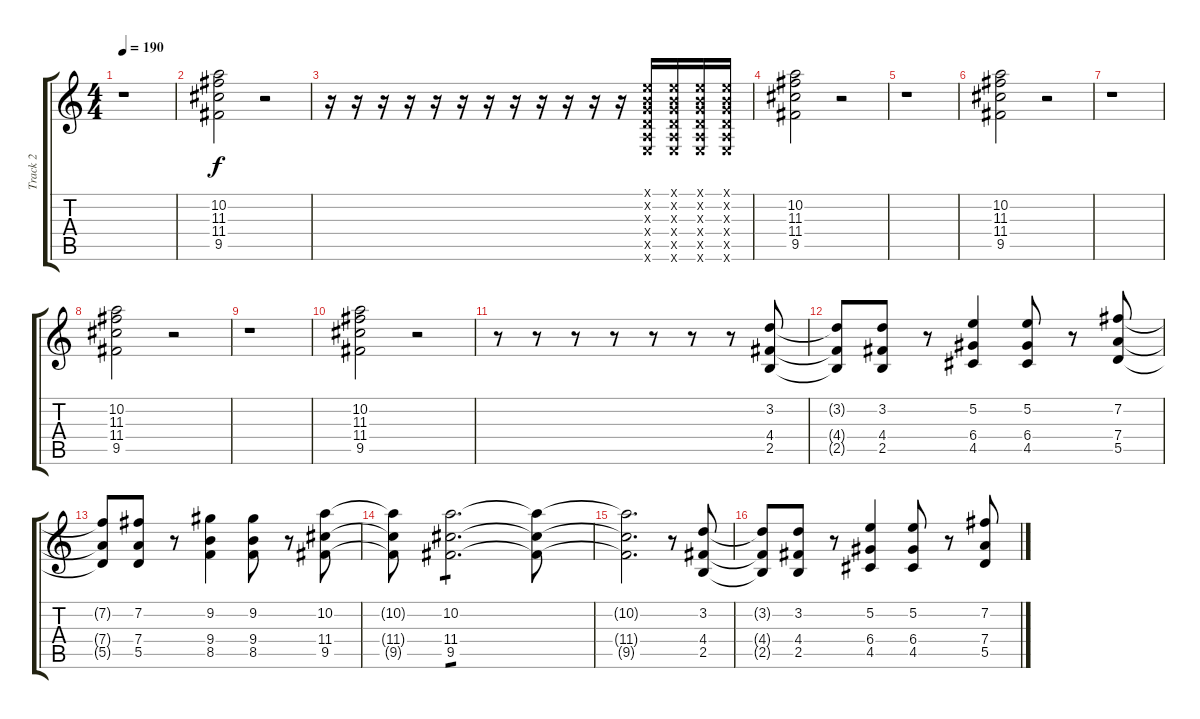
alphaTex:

\track ("Track 2" "Track 2") {instrument distortionguitar}
\staff {score tabs}
\tuning (E4 B3 G3 D3 A2 E2) {hide}
\ts (4 4)
\tempo 190
\clef g2
\ks c
r.1{dy f} |
(10.2 11.3 11.4 9.5).2 r.2 |
r.16 r.16 r.16 r.16 r.16 r.16 r.16 r.16 r.16 r.16 r.16 r.16 (0.1{x} 0.2{x} 0.3{x} 0.4{x} 0.5{x} 0.6{x}).16 (0.1{x} 0.2{x} 0.3{x} 0.4{x} 0.5{x} 0.6{x}).16 (0.1{x} 0.2{x} 0.3{x} 0.4{x} 0.5{x} 0.6{x}).16 (0.1{x} 0.2{x} 0.3{x} 0.4{x} 0.5{x} 0.6{x}).16 |
(10.2 11.3 11.4 9.5).2 r.2 |
r.1 |
(10.2 11.3 11.4 9.5).2 r.2 |
r.1 |
(10.2 11.3 11.4 9.5).2 r.2 |
r.1 |
(10.2 11.3 11.4 9.5).2 r.2 |
r.8 r.8 r.8 r.8 r.8 r.8 r.8 (3.2 4.4 2.5).8 |
(3.2{t} 4.4{t} 2.5{t}).8 (3.2 4.4 2.5).8 r.8 (5.2 6.4 4.5).4 (5.2 6.4 4.5).8 r.8 (7.2 7.4 5.5).8 |
(7.2{t} 7.4{t} 5.5{t}).8 (7.2 7.4 5.5).8 r.8 (9.2 9.4 8.5).4 (9.2 9.4 8.5).8 r.8 (10.2 11.4 9.5).8 |
(10.2{t} 11.4{t} 9.5{t}).8 (10.2 11.4 9.5).2{d tp 1} (10.2{t} 11.4{t} 9.5{t}).8 |
(10.2{t} 11.4{t} 9.5{t}).2{d} r.8 (3.2 4.4 2.5).8 |
(3.2{t} 4.4{t} 2.5{t}).8 (3.2 4.4 2.5).8 r.8 (5.2 6.4 4.5).4 (5.2 6.4 4.5).8 r.8 (7.2 7.4 5.5).8
